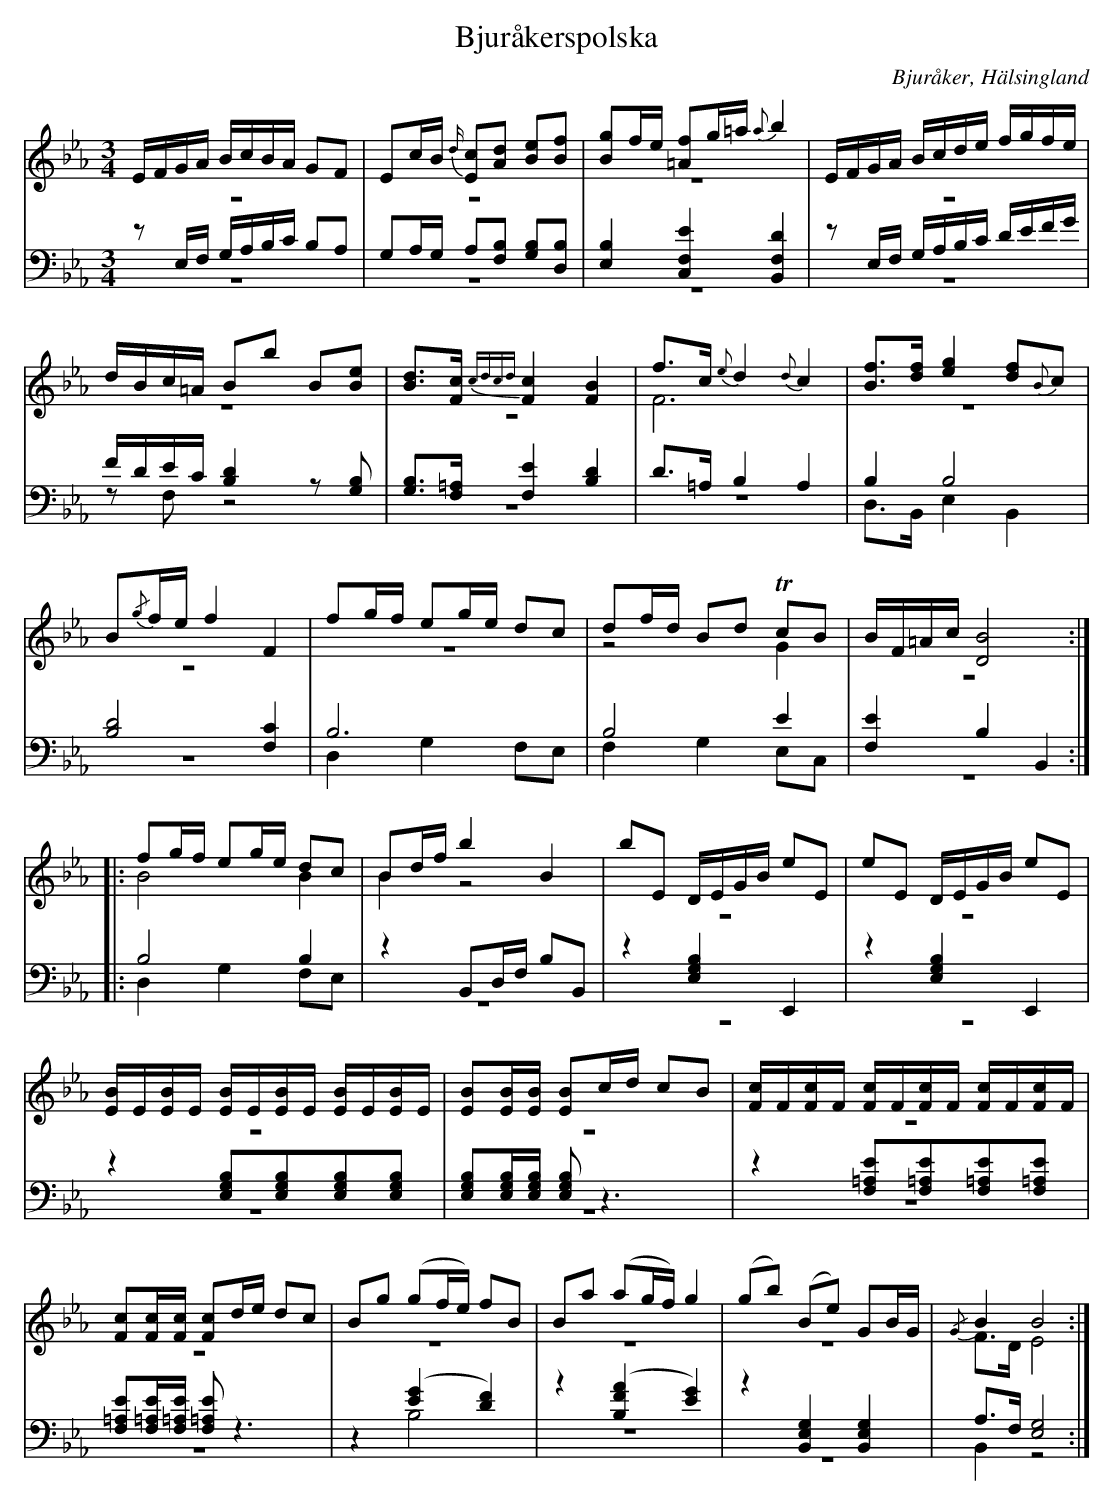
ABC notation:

X:1
T: Bjuråkerspolska
O: Bjuråker, Hälsingland
M: 3/4
L: 1/8
K: Eb
V:1
V:2 merge
V:3
V:4 merge
V:1
E/F/G/A/ B/c/B/A/ GF|Ec/B/ {d/}[Ec][Ad] [Be][Bf]|[Bg]f/e/ [=Af]g/=a/ {a}b2|E/F/G/A/ B/c/d/e/ f/g/f/e/|
d/B/c/=A/ Bb B[Be]|[Bd]>[Fc] {c8/5d8/5c8/5d8/5}[F2c2] [F2B2]|f>c {e}d2 {d}c2|[Bf]>[df] [e2g2] [df]{B}c|
B{/g}f/e/ f2 F2|fg/f/ eg/e/ dc|df/d/ Bd TcB|B/F/=A/c/ [D4B4]:|
|:fg/f/ eg/e/ dc|Bd/f/ b2 B2|bE D/E/G/B/ eE|eE D/E/G/B/ eE|
[E/B/]E/[E/B/]E/ [E/B/]E/[E/B/]E/ [E/B/]E/[E/B/]E/|[EB][E/B/][E/B/] [EB]c/d/ cB|[F/c/]F/[F/c/]F/ [F/c/]F/[F/c/]F/ [F/c/]F/[F/c/]F/|[Fc][F/c/][F/c/] [Fc]d/e/ dc|Bg (gf/e/) fB|Ba (ag/f/) g2|(gb) (Be) GB/G/|{/G}B2 B4:|
V:2
z6|z6|z6|z6|
z6|z6|F6|z6|
z6|z6|z4 G2|z6:|
|:B4 B2|B2 z4|z6|z6|
z6|z6|z6|z6|
z6|z6|z6|F>D E4:|
V:3 clef=bass
zE,/F,/ G,/A,/B,/C/ B,A,|G,A,/G,/ A,[F,B,] [G,B,][D,B,]|[E,2B,2] [C,2F,2E2] [B,,2F,2D2]|zE,/F,/ G,/A,/B,/C/ D/E/F/G/|
F/D/E/C/ [B,2D2]z[G,B,]|[G,B,]>[F,=A,] [F,2E2] [B,2D2]|D>=A, B,2 A,2|B,2 B,4|
[B,4D4] [F,2C2]|B,6|B,4 E2|[F,2E2] B,2 B,,2:|
|:B,4 B,2|z2 B,,D,/F,/ B,B,,|z2 [E,2G,2B,2] E,,2|z2 [E,2G,2B,2] E,,2|
z2 [E,G,B,][E,G,B,][E,G,B,][E,G,B,]|[E,G,B,][E,/G,/B,/][E,/G,/B,/] [E,G,B,] z3|z2 [F,=A,E][F,=A,E][F,=A,E][F,=A,E]|[F,=A,E][F,/=A,/E/][F,/=A,/E/] [F,=A,E] z3|
z2 ([E2G2] [D2F2])|z2 ([B,2F2A2] [E2G2])|z2 [B,,2E,2G,2] [B,,2E,2G,2]|A,>F, [E,4G,4]:|
V:4  clef=bass
z6|z6|z6|z6|
zF, z4|z6|z6|D,>B,, E,2 B,,2|
z6|D,2 G,2 F,E,|F,2 G,2 E,C,|z6:|
|:D,2 G,2 F,E,|z6|z6|z6|
z6|z6|z6|z6|
z2 B,4|z6|z6|B,,2 z4:|
